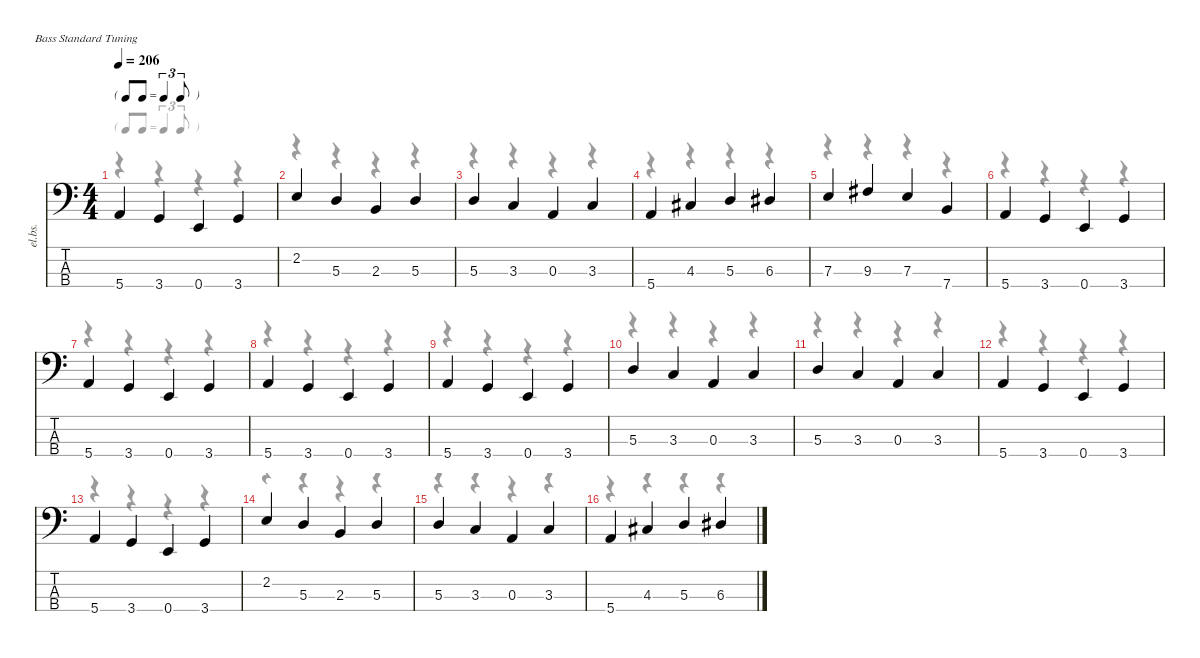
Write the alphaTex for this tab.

\defaultSystemsLayout 4
\hideDynamics
\bracketExtendMode nobrackets
\otherSystemsTrackNameOrientation horizontal
\track ("Bass" "el.bs.") {instrument electricbassfinger}
\staff {score tabs}
\tuning (G2 D2 A1 E1)
\voice
\ts (4 4)
\tf triplet8th
\tempo 206
\clef f4
\ks c
5.4.4{dy f} 3.4.4 0.4.4 3.4.4 |
2.2.4 5.3.4 2.3.4 5.3.4 |
5.3.4 3.3.4 0.3.4 3.3.4 |
5.4.4 4.3{acc #}.4 5.3.4 6.3{acc #}.4 |
7.3.4 9.3{acc #}.4 7.3.4 7.4.4 |
5.4.4 3.4.4 0.4.4 3.4.4 |
5.4.4 3.4.4 0.4.4 3.4.4 |
5.4.4 3.4.4 0.4.4 3.4.4 |
5.4.4 3.4.4 0.4.4 3.4.4 |
5.3.4 3.3.4 0.3.4 3.3.4 |
5.3.4 3.3.4 0.3.4 3.3.4 |
5.4.4 3.4.4 0.4.4 3.4.4 |
5.4.4 3.4.4 0.4.4 3.4.4 |
2.2.4 5.3.4 2.3.4 5.3.4 |
5.3.4 3.3.4 0.3.4 3.3.4 |
5.4.4 4.3{acc #}.4 5.3.4 6.3{acc #}.4
\voice
\clef f4
\ottava regular
\simile none
\ks c
r.4{dy mf} r.4 r.4 r.4 |
r.4 r.4 r.4 r.4 |
r.4 r.4 r.4 r.4 |
r.4 r.4 r.4 r.4 |
r.4 r.4 r.4 r.4 |
r.4 r.4 r.4 r.4 |
r.4 r.4 r.4 r.4 |
r.4 r.4 r.4 r.4 |
r.4 r.4 r.4 r.4 |
r.4 r.4 r.4 r.4 |
r.4 r.4 r.4 r.4 |
r.4 r.4 r.4 r.4 |
r.4 r.4 r.4 r.4 |
r.4 r.4 r.4 r.4 |
r.4 r.4 r.4 r.4 |
r.4 r.4 r.4 r.4
